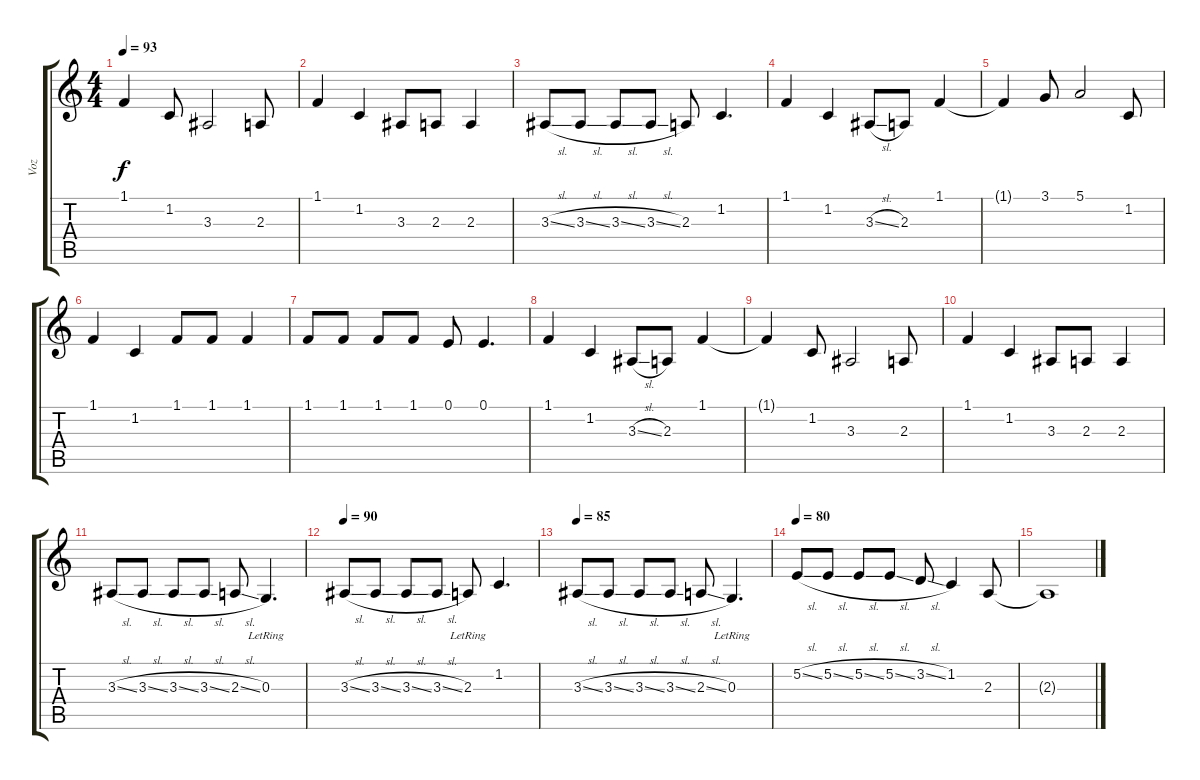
\track ("Voz" "Voz") {solo instrument sopranosax}
\staff {score tabs}
\tuning (E4 B3 G3 D3 A2 E2) {hide}
\ts (4 4)
\tempo 93
\clef g2
\ks c
1.1{t}.4{dy f} 1.2.8 3.3.2 2.3.8 |
1.1.4 1.2.4 3.3.8 2.3.8 2.3.4 |
3.3{sl}.8 3.3{sl}.8 3.3{sl}.8 3.3{sl}.8 2.3.8 1.2.4{d} |
1.1.4 1.2.4 3.3{sl}.8 2.3.8 1.1.4 |
1.1{t}.4 3.1.8 5.1.2 1.2.8 |
1.1.4 1.2.4 1.1.8 1.1.8 1.1.4 |
1.1.8 1.1.8 1.1.8 1.1.8 0.1.8 0.1.4{d} |
1.1.4 1.2.4 3.3{sl}.8 2.3.8 1.1.4 |
1.1{t}.4 1.2.8 3.3.2 2.3.8 |
1.1.4 1.2.4 3.3.8 2.3.8 2.3.4 |
3.3{sl}.8 3.3{sl}.8 3.3{sl}.8 3.3{sl}.8 2.3{sl}.8 0.3{lr}.4{d} |
\tempo 90
3.3{sl}.8 3.3{sl}.8 3.3{sl}.8 3.3{sl}.8 2.3{lr}.8 1.2.4{d} |
\tempo 85
3.3{sl}.8 3.3{sl}.8 3.3{sl}.8 3.3{sl}.8 2.3{sl}.8 0.3{lr}.4{d} |
\tempo 80
5.2{sl}.8 5.2{sl}.8 5.2{sl}.8 5.2{sl}.8 3.2{sl}.8 1.2.4 2.3.8 |
2.3{t}.1
